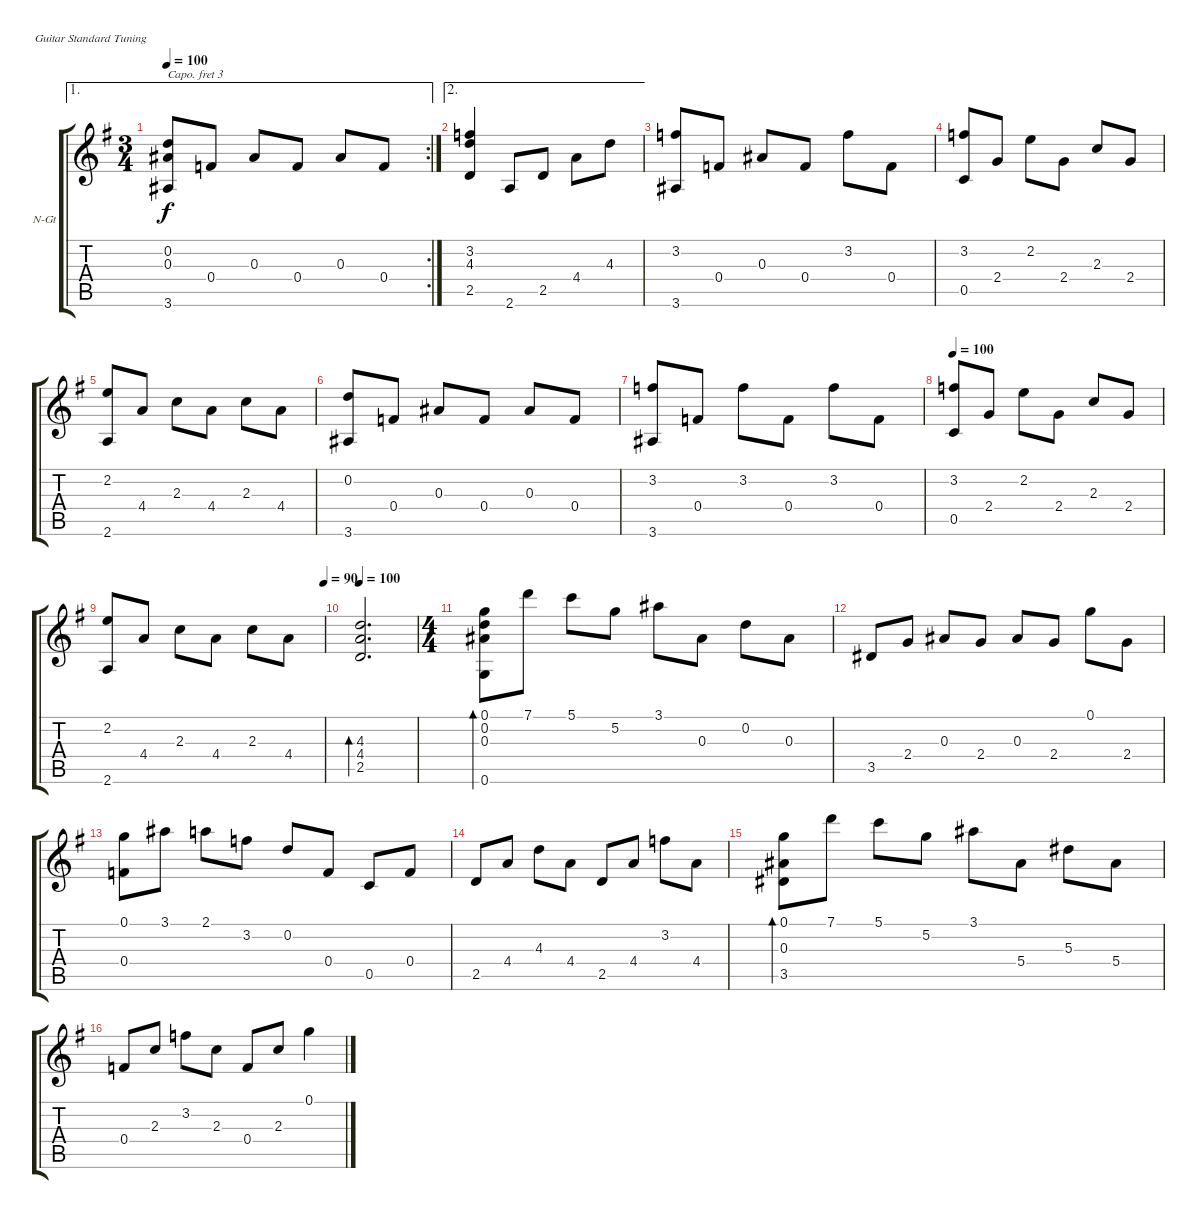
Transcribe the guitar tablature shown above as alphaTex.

\bracketExtendMode groupsimilarinstruments
\firstSystemTrackNameOrientation horizontal
\otherSystemsTrackNameOrientation horizontal
\track ("Track 1" "N-Gt") {instrument acousticguitarnylon}
\staff {score tabs}
\capo 3
\tuning (E4 B3 G3 D3 A2 E2)
\ae 1
\rc 2
\ts (3 4)
\tempo 100
\clef g2
\ks eminor
(0.2 0.3 3.6).8{dy f} 0.4.8 0.3.8 0.4.8 0.3.8 0.4.8 |
\ae 2
(3.2 4.3 2.5).4 2.6.8 2.5.8 4.4.8 4.3.8 |
(3.2 3.6).8 0.4.8 0.3.8 0.4.8 3.2.8 0.4.8 |
(3.2 0.5).8 2.4.8 2.2.8 2.4.8 2.3.8 2.4.8 |
(2.2 2.6).8 4.4.8 2.3.8 4.4.8 2.3.8 4.4.8 |
(0.2 3.6).8 0.4.8 0.3.8 0.4.8 0.3.8 0.4.8 |
(3.2 3.6).8 0.4.8 3.2.8 0.4.8 3.2.8 0.4.8 |
\tempo 100
(3.2 0.5).8 2.4.8 2.2.8 2.4.8 2.3.8 2.4.8 |
\tempo (90 1)
(2.2 2.6).8 4.4.8 2.3.8 4.4.8 2.3.8 4.4.8 |
\tempo 100
(4.3 4.4 2.5).2{d bd 60} |
\ts (4 4)
\beaming (8 2 2 2 2)
(0.1 0.2 0.3 0.6).8{bd 60} 7.1.8 5.1.8 5.2.8 3.1.8 0.3.8 0.2.8 0.3.8 |
3.5.8 2.4.8 0.3.8 2.4.8 0.3.8 2.4.8 0.1.8 2.4.8 |
(0.1 0.4).8 3.1.8 2.1.8 3.2.8 0.2.8 0.4.8 0.5.8 0.4.8 |
2.5.8 4.4.8 4.3.8 4.4.8 2.5.8 4.4.8 3.2.8 4.4.8 |
(0.1 0.3 3.5).8{bd 60} 7.1.8 5.1.8 5.2.8 3.1.8 5.4.8 5.3.8 5.4.8 |
0.4.8 2.3.8 3.2.8 2.3.8 0.4.8 2.3.8 0.1.4
